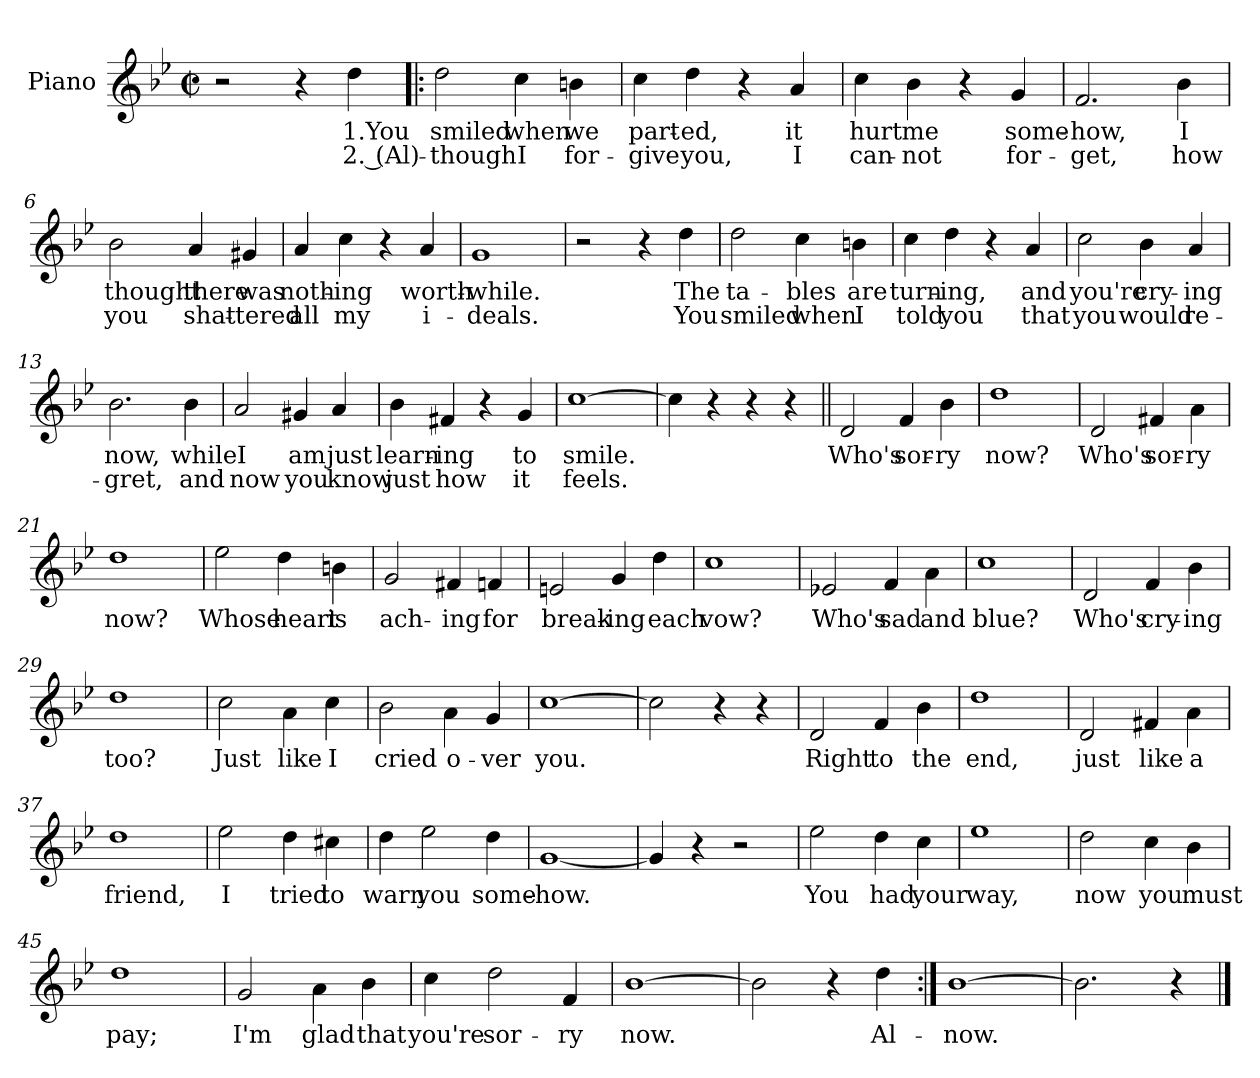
**kern	**text	**text
*part1	*part1	*part1
*staff1	*staff1	*staff1
*I"Piano	*	*
*I'Pno.	*	*
*clefG2	*	*
*k[b-e-]	*	*
*B-:	*	*
*M2/2	*	*
*met(c|)	*	*
=1	=1	=1
2r	.	.
4r	.	.
4dd\	1.You	2. (Al)-
=2!|:	=2!|:	=2!|:
2dd\	smiled	-though
4cc\	when	I
4bn\	we	for-
=3	=3	=3
4cc\	part-	-give
4dd\	-ed,	you,
4r	.	.
4a/	it	I
=4	=4	=4
4cc\	hurt	can-
4b-\	me	-not
4r	.	.
4g/	some-	for-
=5	=5	=5
2.f/	-how,	-get,
4b-\	I	how
!!LO:LB:g=z
=6	=6	=6
2b-\	thought	you
4a/	there	shat-
4g#X/	was	-tered
=7	=7	=7
4a/	noth-	all
4cc\	-ing	my
4r	.	.
4a/	worth-	i-
=8	=8	=8
1g	-while.	-deals.
=9	=9	=9
2r	.	.
4r	.	.
4dd\	The	You
=10	=10	=10
2dd\	ta-	smiled
4cc\	-bles	when
4bn\	are	I
=11	=11	=11
4cc\	turn-	told
4dd\	-ing,	you
4r	.	.
4a/	and	that
!!LO:LB:g=z
=12	=12	=12
2cc\	you're	you
4b-\	cry-	would
4a/	-ing	re-
=13	=13	=13
2.b-\	now,	-gret,
4b-\	while	and
=14	=14	=14
2a/	I	now
4g#X/	am	you
4a/	just	know
=15	=15	=15
4b-\	learn-	just
4f#X/	-ing	how
4r	.	.
4g/	to	it
=16	=16	=16
[1cc	smile.	feels.
=17	=17	=17
4cc\]	.	.
4r	.	.
4r	.	.
4r	.	.
!!LO:LB:g=z
=18||	=18||	=18||
2d/	Who's	.
4f/	sor-	.
4b-\	-ry	.
=19	=19	=19
1dd	now?	.
=20	=20	=20
2d/	Who's	.
4f#X/	sor-	.
4a\	-ry	.
=21	=21	=21
1dd	now?	.
=22	=22	=22
2ee-\	Whose	.
4dd\	heart	.
4bn\	is	.
=23	=23	=23
2g/	ach-	.
4f#X/	-ing	.
4fn/	for	.
=24	=24	=24
2en/	break-	.
4g/	-ing	.
4dd\	each	.
!!LO:LB:g=z
=25	=25	=25
1cc	vow?	.
=26	=26	=26
2e-X/	Who's	.
4f/	sad	.
4a\	and	.
=27	=27	=27
1cc	blue?	.
=28	=28	=28
2d/	Who's	.
4f/	cry-	.
4b-\	-ing	.
=29	=29	=29
1dd	too?	.
=30	=30	=30
2cc\	Just	.
4a\	like	.
4cc\	I	.
=31	=31	=31
2b-\	cried	.
4a\	o-	.
4g/	-ver	.
!!LO:LB:g=z
=32	=32	=32
[1cc	you.	.
=33	=33	=33
2cc\]	.	.
4r	.	.
4r	.	.
=34	=34	=34
2d/	Right	.
4f/	to	.
4b-\	the	.
=35	=35	=35
1dd	end,	.
=36	=36	=36
2d/	just	.
4f#X/	like	.
4a\	a	.
=37	=37	=37
1dd	friend,	.
=38	=38	=38
2ee-\	I	.
4dd\	tried	.
4cc#X\	to	.
!!LO:LB:g=z
=39	=39	=39
4dd\	warn	.
2ee-\	you	.
4dd\	some-	.
=40	=40	=40
[1g	-how.	.
=41	=41	=41
4g/]	.	.
4r	.	.
2r	.	.
=42	=42	=42
2ee-\	You	.
4dd\	had	.
4cc\	your	.
=43	=43	=43
1ee-	way,	.
=44	=44	=44
2dd\	now	.
4cc\	you	.
4b-\	must	.
!!LO:LB:g=z
=45	=45	=45
1dd	pay;	.
=46	=46	=46
2g/	I'm	.
4a\	glad	.
4b-\	that	.
=47	=47	=47
4cc\	you're	.
2dd\	sor-	.
4f/	-ry	.
=48	=48	=48
[1b-	now.	.
=49	=49	=49
2b-\]	.	.
4r	.	.
4dd\	Al-	.
=50:|!	=50:|!	=50:|!
[1b-	-now.	.
=51	=51	=51
2.b-\]	.	.
4r	.	.
==	==	==
*-	*-	*-
